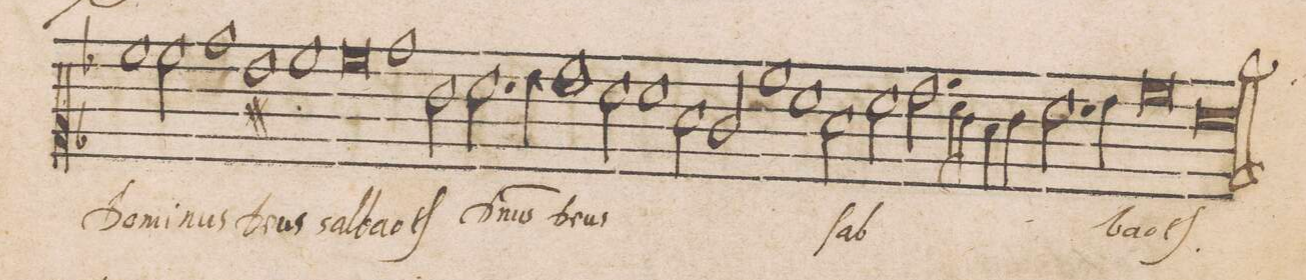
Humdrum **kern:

**kern	**text
*I"CANTVS	*
*clefC2	*
*k[b-]	*
*met(C|)	*
*M2/1	*
1cc	Do-
2cc\	-mi-
=22-	=22-
1dd	-nus
1bn	De-
=23-	=23-
1cc	-us
0cc	sab-
=24-	=24-
1dd	-ba-
=25-	=25-
2g\	-oth
2.a\	D(o-
4a\	-mi)-
2a\yy	-nus
=26-	=26-
1b-y	De-
2a\	-us
1a\	.
=27-	=27-
2f\	.
2e/	.
1cc\	.
=28-	=28-
1a	.
2f\	ſab-
=29-	=29-
2a\	.
2.b-\	.
8a\L	.
8g\J	.
4f\	.
4g\	.
=30-	=30-
2.a\	.
4b-\	.
0cc	-ba-
=31-	=31-
1al\	-oth.
=32||-	=32||-
*-	*-
